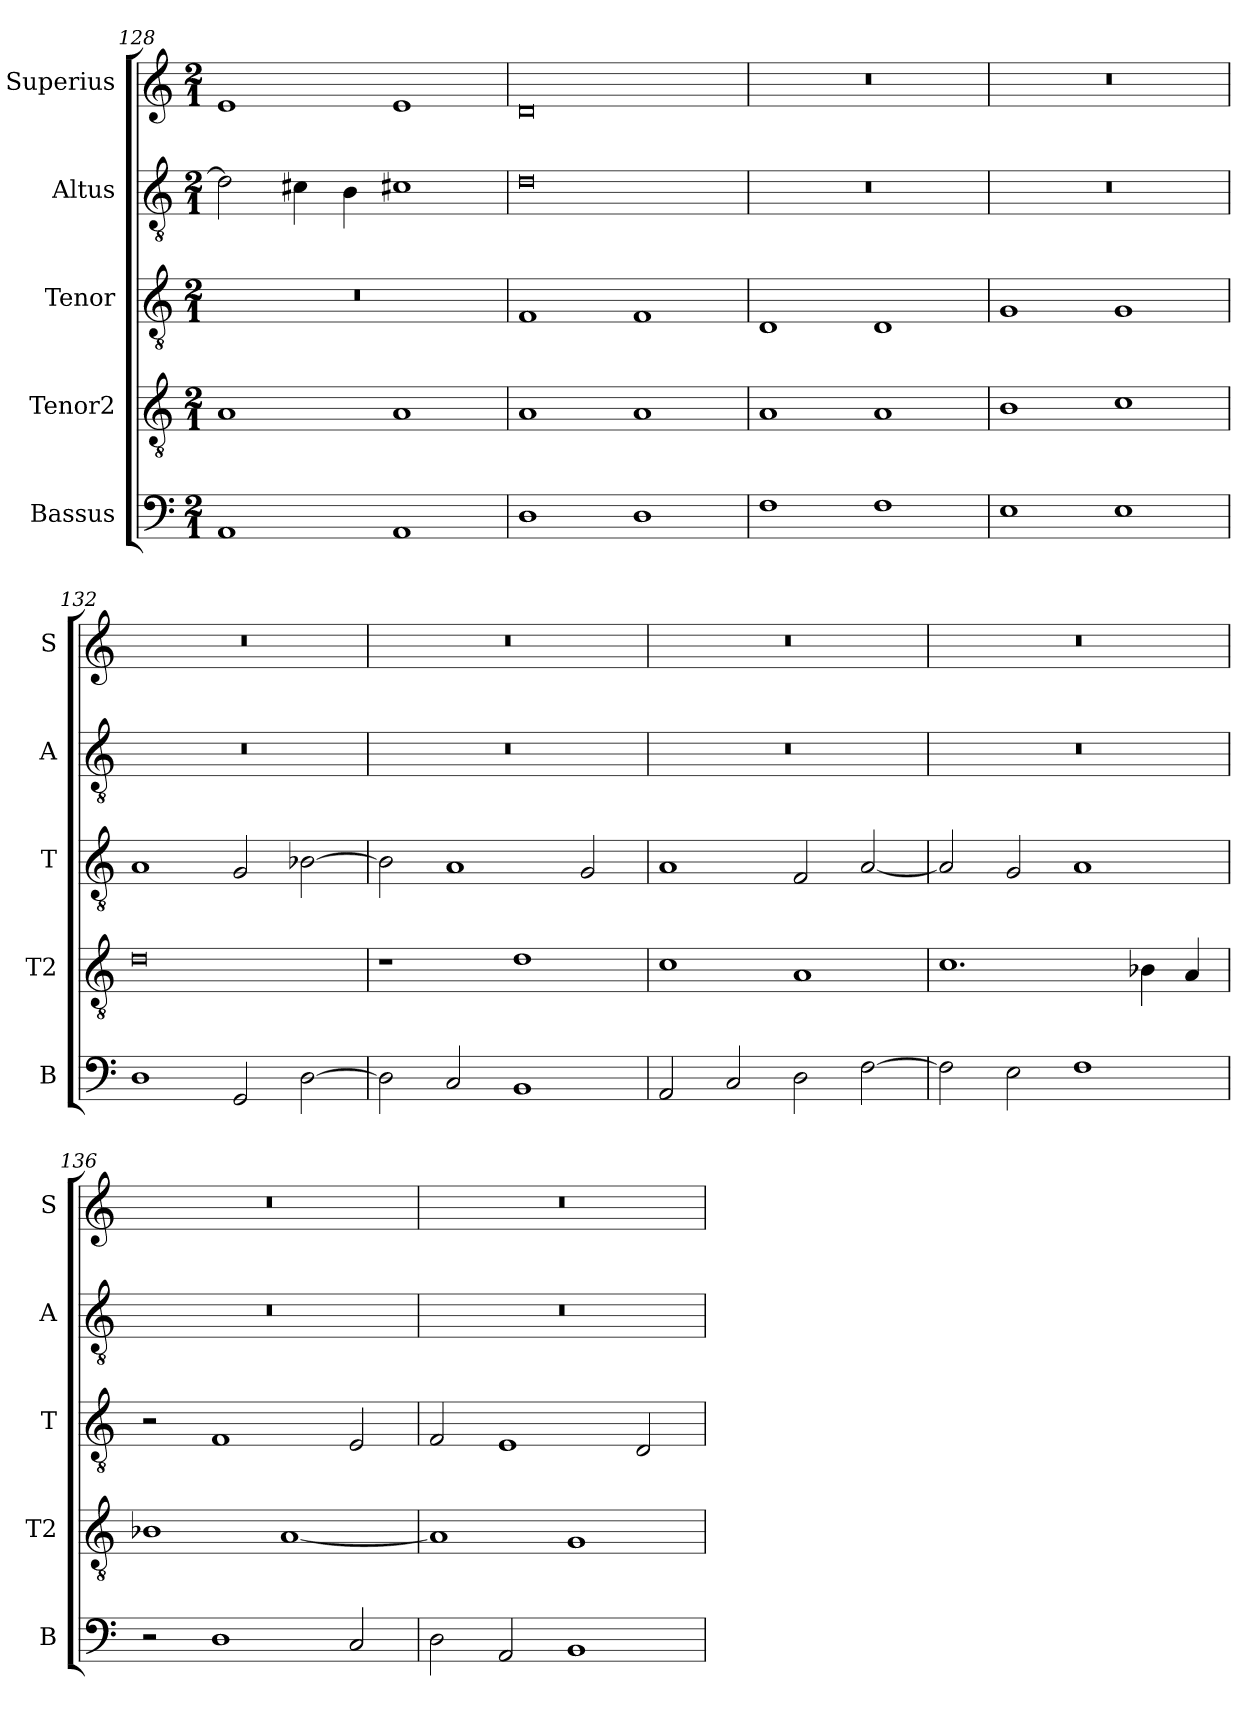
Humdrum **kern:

**kern	**kern	**kern	**kern	**kern
*part5	*part4	*part3	*part2	*part1
*staff5	*staff4	*staff3	*staff2	*staff1
*I"Bassus	*I"Tenor2	*I"Tenor	*I"Altus	*I"Superius
*I'B	*I'T2	*I'T	*I'A	*I'S
*clefF4	*clefGv2	*clefGv2	*clefGv2	*clefG2
*k[]	*k[]	*k[]	*k[]	*k[]
*M2/1	*M2/1	*M2/1	*M2/1	*M2/1
=128	=128	=128	=128	=128
1AA	1A	0r	2d\]	1e
.	.	.	4c#X\	.
.	.	.	4B\	.
1AA	1A	.	1c#X	1e
=129	=129	=129	=129	=129
1D	1A	1F	0d	0d
1D	1A	1F	.	.
=130	=130	=130	=130	=130
1F	1A	1D	0r	0r
1F	1A	1D	.	.
=131	=131	=131	=131	=131
1E	1B	1G	0r	0r
1E	1c	1G	.	.
=132	=132	=132	=132	=132
1D	0d	1A	0r	0r
2GG/	.	2G/	.	.
[2D\	.	[2B-X\	.	.
=133	=133	=133	=133	=133
2D\]	1r	2B-\]	0r	0r
2C/	.	1A	.	.
1BB	1d	.	.	.
.	.	2G/	.	.
=134	=134	=134	=134	=134
2AA/	1c	1A	0r	0r
2C/	.	.	.	.
2D\	1A	2F/	.	.
[2F\	.	[2A/	.	.
=135	=135	=135	=135	=135
2F\]	1.c	2A/]	0r	0r
2E\	.	2G/	.	.
1F	.	1A	.	.
.	4B-X\	.	.	.
.	4A/	.	.	.
=136	=136	=136	=136	=136
2r	1B-X	2r	0r	0r
1D	.	1F	.	.
.	[1A	.	.	.
2C/	.	2E/	.	.
=137	=137	=137	=137	=137
2D\	1A]	2F/	0r	0r
2AA/	.	1E	.	.
1BB	1G	.	.	.
.	.	2D/	.	.
=	=	=	=	=
*-	*-	*-	*-	*-
